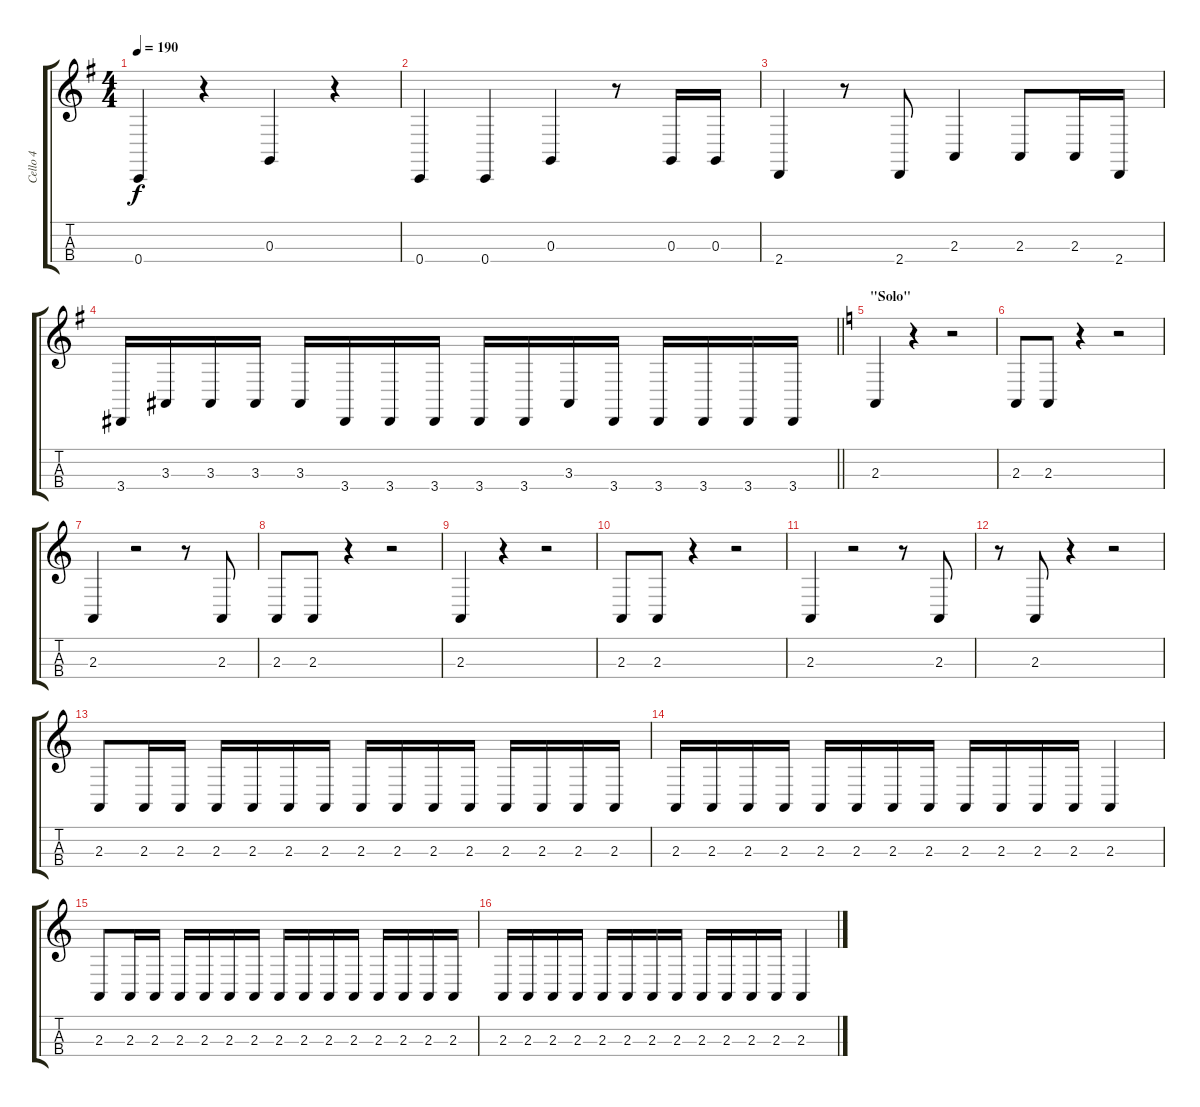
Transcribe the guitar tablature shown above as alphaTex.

\track ("Cello 4" "Cello 4") {instrument cello}
\staff {score tabs}
\tuning (A3 D3 G2 C2) {hide}
\ts (4 4)
\tempo 190
\clef g2
\ks g
0.4.4{dy f} r.4 0.3.4 r.4 |
0.4.4 0.4.4 0.3.4 r.8 0.3.16 0.3.16 |
2.4.4 r.8 2.4.8 2.3.4 2.3.8 2.3.16 2.4.16 |
\barLineRight lightlight
3.4.16 3.3.16 3.3.16 3.3.16 3.3.16 3.4.16 3.4.16 3.4.16 3.4.16 3.4.16 3.3.16 3.4.16 3.4.16 3.4.16 3.4.16 3.4.16 |
\section ("" "\"Solo\"")
\ks c
2.3.4 r.4 r.2 |
2.3.8 2.3.8 r.4 r.2 |
2.3.4 r.2 r.8 2.3.8 |
2.3.8 2.3.8 r.4 r.2 |
2.3.4 r.4 r.2 |
2.3.8 2.3.8 r.4 r.2 |
2.3.4 r.2 r.8 2.3.8 |
r.8 2.3.8 r.4 r.2 |
2.3.8 2.3.16 2.3.16 2.3.16 2.3.16 2.3.16 2.3.16 2.3.16 2.3.16 2.3.16 2.3.16 2.3.16 2.3.16 2.3.16 2.3.16 |
2.3.16 2.3.16 2.3.16 2.3.16 2.3.16 2.3.16 2.3.16 2.3.16 2.3.16 2.3.16 2.3.16 2.3.16 2.3.4 |
2.3.8 2.3.16 2.3.16 2.3.16 2.3.16 2.3.16 2.3.16 2.3.16 2.3.16 2.3.16 2.3.16 2.3.16 2.3.16 2.3.16 2.3.16 |
2.3.16 2.3.16 2.3.16 2.3.16 2.3.16 2.3.16 2.3.16 2.3.16 2.3.16 2.3.16 2.3.16 2.3.16 2.3.4
